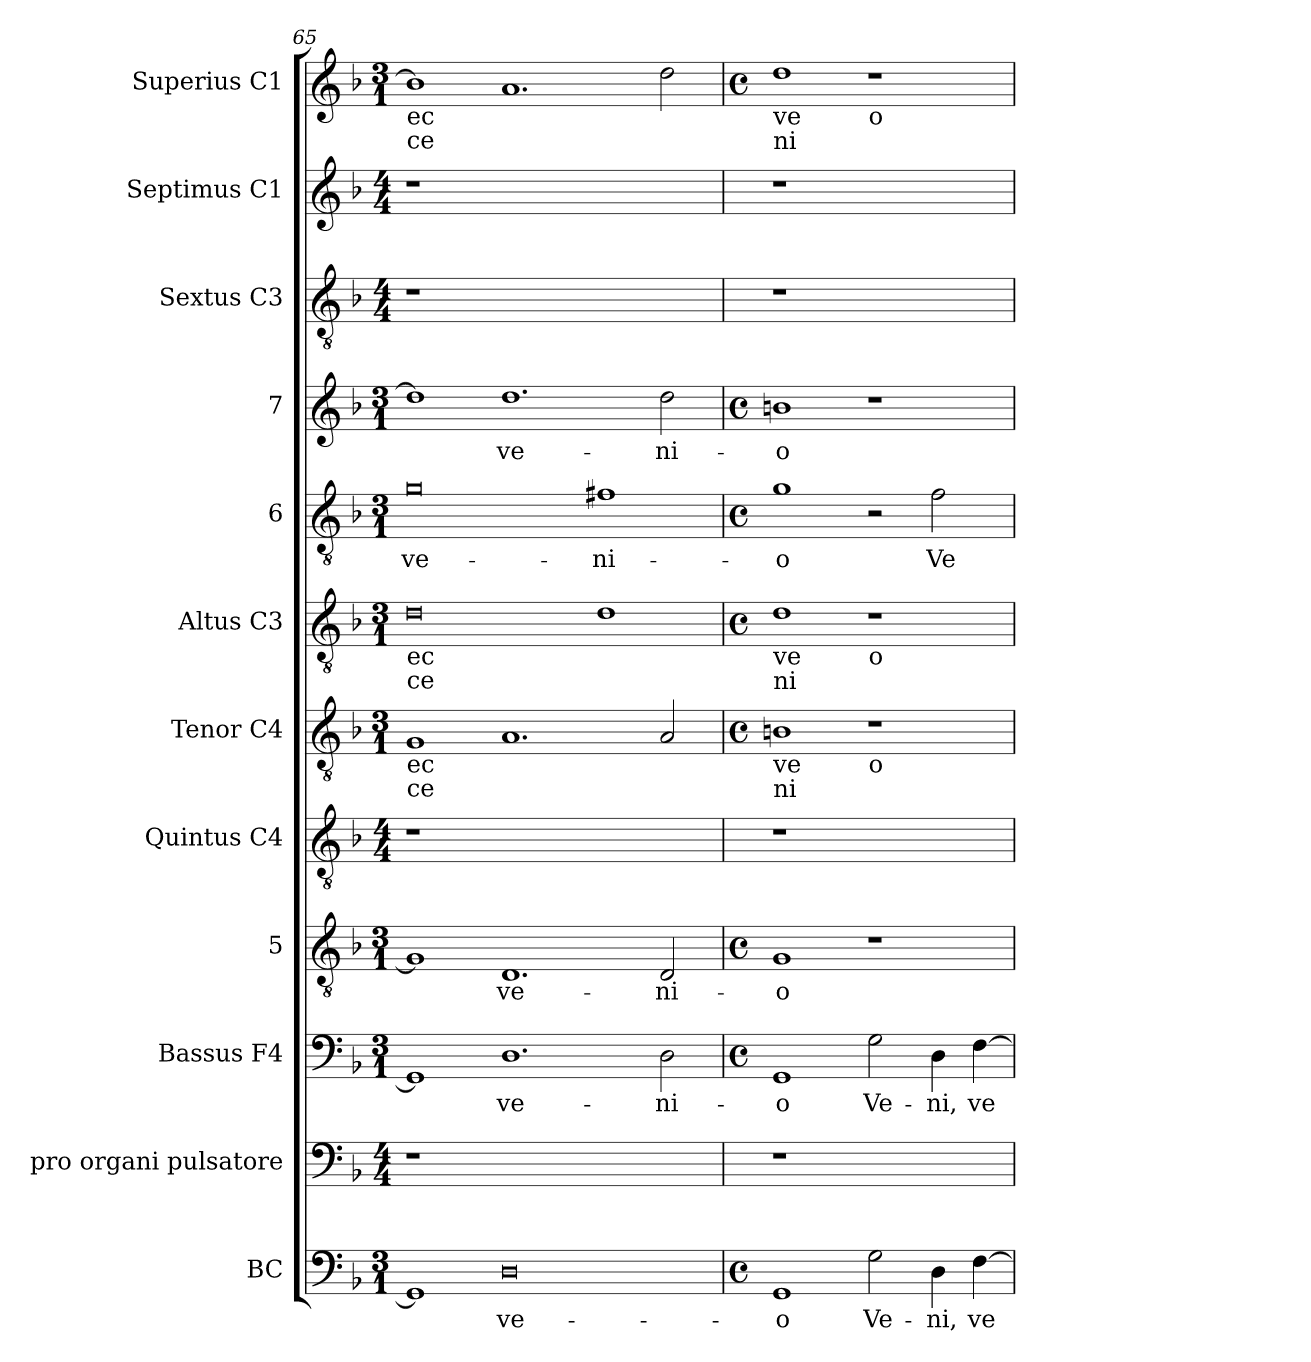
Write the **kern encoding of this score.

**kern	**text	**kern	**kern	**text	**kern	**text	**kern	**kern	**kern	**kern	**text	**kern	**text	**kern	**kern	**kern
*part12	*part12	*part11	*part10	*part10	*part9	*part9	*part8	*part7	*part6	*part5	*part5	*part4	*part4	*part3	*part2	*part1
*staff12	*staff12	*staff11	*staff10	*staff10	*staff9	*staff9	*staff8	*staff7	*staff6	*staff5	*staff5	*staff4	*staff4	*staff3	*staff2	*staff1
*I"BC	*	*I"pro organi  pulsatore	*I"Bassus  F4	*	*I"5	*	*I"Quintus  C4	*I"Tenor  C4	*I"Altus  C3	*I"6	*	*I"7	*	*I"Sextus  C3	*I"Septimus  C1	*I"Superius  C1
*I'BC	*	*	*I'B	*	*	*	*	*I'T	*I'A	*	*	*	*	*	*	*I'S
*clefF4	*	*clefF4	*clefF4	*	*clefGv2	*	*clefGv2	*clefGv2	*clefGv2	*clefGv2	*	*clefG2	*	*clefGv2	*clefG2	*clefG2
*k[b-]	*	*k[b-]	*k[b-]	*	*k[b-]	*	*k[b-]	*k[b-]	*k[b-]	*k[b-]	*	*k[b-]	*	*k[b-]	*k[b-]	*k[b-]
*F:	*	*F:	*F:	*	*F:	*	*F:	*F:	*F:	*F:	*	*F:	*	*F:	*F:	*F:
*M3/1	*	*M4/4	*M3/1	*	*M3/1	*	*M4/4	*M3/1	*M3/1	*M3/1	*	*M3/1	*	*M4/4	*M4/4	*M3/1
=65	=65	=65	=65	=65	=65	=65	=65	=65	=65	=65	=65	=65	=65	=65	=65	=65
!	!	!	!	!	!	!	!	!	!	!	!	!	!	!	!	!LO:TX:b:t=ec
!	!	!	!	!	!	!	!	!	!	!	!	!	!	!	!	!LO:TX:b:t=ce
!	!	!	!	!	!	!	!	!	!LO:TX:b:t=ec	!	!	!	!	!	!	!
!	!	!	!	!	!	!	!	!	!LO:TX:b:t=ce	!	!	!	!	!	!	!
!	!	!	!	!	!	!	!	!LO:TX:b:t=ec	!	!	!	!	!	!	!	!
!	!	!	!	!	!	!	!	!LO:TX:b:t=ce	!	!	!	!	!	!	!	!
!	!LO:LY:a:cj	!	!	!LO:LY:b:cj	!	!LO:LY:b:cj	!	!	!	!	!LO:LY:b:cj	!	!LO:LY:b:cj	!	!	!
1GG]	.	1r	1GG]	.	1G]	.	1r	1G	0d	0g	ve-	1dd]	.	1r	1r	1b-]
!	!LO:LY:a:cj	!	!	!LO:LY:b:cj	!	!LO:LY:b:cj	!	!	!	!	!	!	!LO:LY:b:cj	!	!	!
0D	ve-	0ryy	1.D	ve-	1.D	ve-	0ryy	1.A	.	.	.	1.dd	ve-	0ryy	0ryy	1.a
!	!	!	!	!	!	!	!	!	!	!	!LO:LY:b:cj	!	!	!	!	!
.	.	.	.	.	.	.	.	.	1d	1f#X	-ni-	.	.	.	.	.
!	!	!	!	!LO:LY:b:cj	!	!LO:LY:b:cj	!	!	!	!	!	!	!LO:LY:b:cj	!	!	!
.	.	.	2D\	-ni-	2D/	-ni-	.	2A/	.	.	.	2dd\	-ni-	.	.	2dd\
=66	=66	=66	=66	=66	=66	=66	=66	=66	=66	=66	=66	=66	=66	=66	=66	=66
*M4/4	*	*	*M4/4	*	*M4/4	*	*	*M4/4	*M4/4	*M4/4	*	*M4/4	*	*	*	*M4/4
*met(c)	*	*	*met(c)	*	*met(c)	*	*	*met(c)	*met(c)	*met(c)	*	*met(c)	*	*	*	*met(c)
!	!	!	!	!	!	!	!	!	!	!	!	!	!	!	!	!LO:TX:b:t=ve
!	!	!	!	!	!	!	!	!	!	!	!	!	!	!	!	!LO:TX:b:t=ni
!	!	!	!	!	!	!	!	!	!LO:TX:b:t=ve	!	!	!	!	!	!	!
!	!	!	!	!	!	!	!	!	!LO:TX:b:t=ni	!	!	!	!	!	!	!
!	!	!	!	!	!	!	!	!LO:TX:b:t=ve	!	!	!	!	!	!	!	!
!	!	!	!	!	!	!	!	!LO:TX:b:t=ni	!	!	!	!	!	!	!	!
!	!LO:LY:a:cj	!	!	!LO:LY:b:cj	!	!LO:LY:b:cj	!	!	!	!	!LO:LY:b:cj	!	!LO:LY:b:cj	!	!	!
1GG	-o	1r	1GG	-o	1G	-o	1r	1Bn	1d	1g	-o	1bn	-o	1r	1r	1dd
!	!	!	!	!	!	!	!	!	!	!	!	!	!	!	!	!LO:TX:b:t=o
!	!	!	!	!	!	!	!	!	!LO:TX:b:t=o	!	!	!	!	!	!	!
!	!	!	!	!	!	!	!	!LO:TX:b:t=o	!	!	!	!	!	!	!	!
!	!LO:LY:a:cj	!	!	!LO:LY:b:cj	!	!	!	!	!	!	!	!	!	!	!	!
2G\	Ve-	1ryy	2G\	Ve-	1r	.	1ryy	1r	1r	2r	.	1r	.	1ryy	1ryy	1r
!	!LO:LY:a:cj	!	!	!LO:LY:b:cj	!	!	!	!	!	!	!LO:LY:b:cj	!	!	!	!	!
4D\	-ni,	.	4D\	-ni,	.	.	.	.	.	2f\	Ve-	.	.	.	.	.
!	!LO:LY:a:cj	!	!	!LO:LY:b:cj	!	!	!	!	!	!	!	!	!	!	!	!
[<4F\	ve-	.	[<4F\	ve-	.	.	.	.	.	.	.	.	.	.	.	.
=	=	=	=	=	=	=	=	=	=	=	=	=	=	=	=	=
*-	*-	*-	*-	*-	*-	*-	*-	*-	*-	*-	*-	*-	*-	*-	*-	*-
